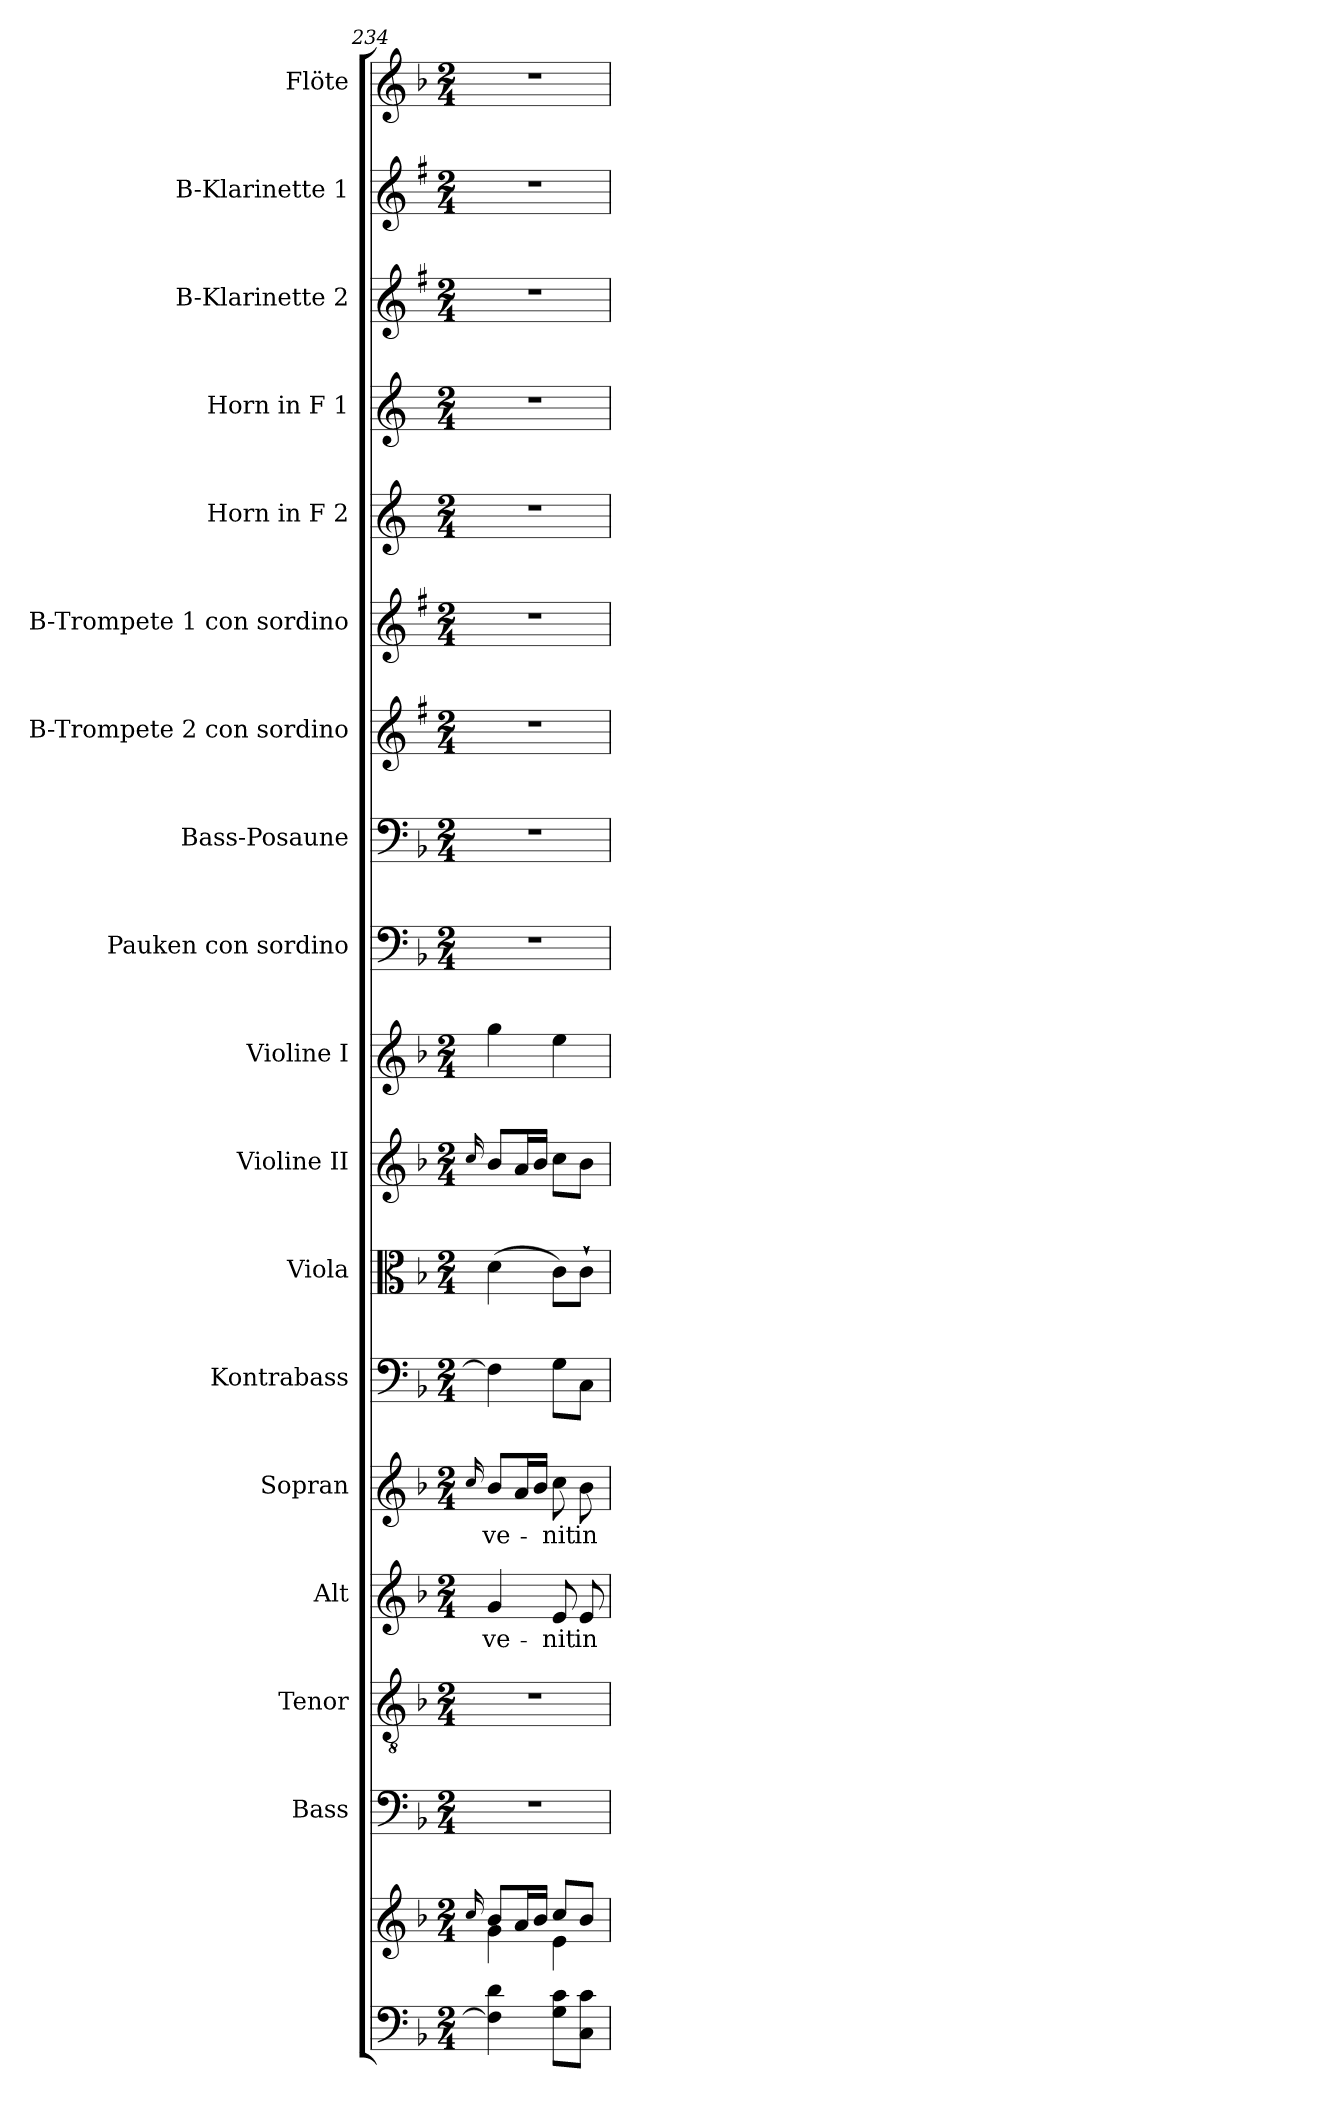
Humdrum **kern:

**kern	**kern	**kern	**kern	**kern	**text	**kern	**text	**kern	**kern	**kern	**kern	**kern	**kern	**kern	**kern	**kern	**kern	**kern	**kern	**kern
*part18	*part18	*part17	*part16	*part15	*part15	*part14	*part14	*part13	*part12	*part11	*part10	*part9	*part8	*part7	*part6	*part5	*part4	*part3	*part2	*part1
*staff19	*staff18	*staff17	*staff16	*staff15	*staff15	*staff14	*staff14	*staff13	*staff12	*staff11	*staff10	*staff9	*staff8	*staff7	*staff6	*staff5	*staff4	*staff3	*staff2	*staff1
*	*	*I"Bass	*I"Tenor	*I"Alt	*	*I"Sopran	*	*I"Kontrabass	*I"Viola	*I"Violine II	*I"Violine I	*I"Pauken con sordino	*I"Bass-Posaune	*I"B-Trompete 2 con sordino	*I"B-Trompete 1 con sordino	*I"Horn in F 2	*I"Horn in F 1	*I"B-Klarinette 2	*I"B-Klarinette 1	*I"Flöte
*	*	*I'B.	*I'T.	*I'A.	*	*I'S.	*	*I'Kb.	*I'Vla.	*I'Vl. II	*I'Vl. I	*I'Pk.	*I'B. Pos.	*I'B Trp. 2	*I'B Trp. 1	*	*	*I'B Kl. 2	*I'B Kl. 1	*I'Fl.
*clefF4	*clefG2	*clefF4	*clefGv2	*clefG2	*	*clefG2	*	*clefF4	*clefC3	*clefG2	*clefG2	*clefF4	*clefF4	*clefG2	*clefG2	*clefG2	*clefG2	*clefG2	*clefG2	*clefG2
*	*	*	*	*	*	*	*	*ITrd7c12	*	*	*	*	*	*ITrd1c2	*ITrd1c2	*ITrd4c7	*ITrd4c7	*ITrd1c2	*ITrd1c2	*
*k[b-]	*k[b-]	*k[b-]	*k[b-]	*k[b-]	*	*k[b-]	*	*k[b-]	*k[b-]	*k[b-]	*k[b-]	*k[b-]	*k[b-]	*k[b-]	*k[b-]	*k[b-]	*k[b-]	*k[b-]	*k[b-]	*k[b-]
*F:	*F:	*F:	*F:	*F:	*	*F:	*	*F:	*F:	*F:	*F:	*F:	*F:	*F:	*F:	*F:	*F:	*F:	*F:	*F:
*M2/4	*M2/4	*M2/4	*M2/4	*M2/4	*	*M2/4	*	*M2/4	*M2/4	*M2/4	*M2/4	*M2/4	*M2/4	*M2/4	*M2/4	*M2/4	*M2/4	*M2/4	*M2/4	*M2/4
=234	=234	=234	=234	=234	=234	=234	=234	=234	=234	=234	=234	=234	=234	=234	=234	=234	=234	=234	=234	=234
.	16qqcc/	.	.	.	.	16qqcc/	.	.	.	16qqcc/	.	.	.	.	.	.	.	.	.	.
*	*^	*	*	*	*	*	*	*	*	*	*	*	*	*	*	*	*	*	*	*
!	!	!	!	!	!	!LO:LY:b	!	!LO:LY:b	!	!	!	!	!	!	!	!	!	!	!	!	!
4F\] 4d\	8b-/L	4g\	2r	2r	4g/	ve-	8b-/L	ve-	4FF\]	(>4d\	8b-/L	4gg\	2r	2r	2r	2r	2r	2r	2r	2r	2r
.	16a/L	.	.	.	.	.	16a/L	.	.	.	16a/L	.	.	.	.	.	.	.	.	.	.
.	16b-/JJ	.	.	.	.	.	16b-/JJ	.	.	.	16b-/JJ	.	.	.	.	.	.	.	.	.	.
!	!	!	!	!	!	!LO:LY:b	!	!LO:LY:b	!	!	!	!	!	!	!	!	!	!	!	!	!
8G\ 8c\L	8cc/L	4e\	.	.	8e/	-nit	8cc\	-nit	8GG\L	8c\L)	8cc\L	4ee\	.	.	.	.	.	.	.	.	.
!	!	!	!	!	!	!LO:LY:b	!	!LO:LY:b	!	!	!	!	!	!	!	!	!	!	!	!	!
8C\ 8c\J	8b-/J	.	.	.	8e/	in	8b-\	in	8CC\J	8c`>\J	8b-\J	.	.	.	.	.	.	.	.	.	.
*	*v	*v	*	*	*	*	*	*	*	*	*	*	*	*	*	*	*	*	*	*	*
=	=	=	=	=	=	=	=	=	=	=	=	=	=	=	=	=	=	=	=	=
*-	*-	*-	*-	*-	*-	*-	*-	*-	*-	*-	*-	*-	*-	*-	*-	*-	*-	*-	*-	*-
